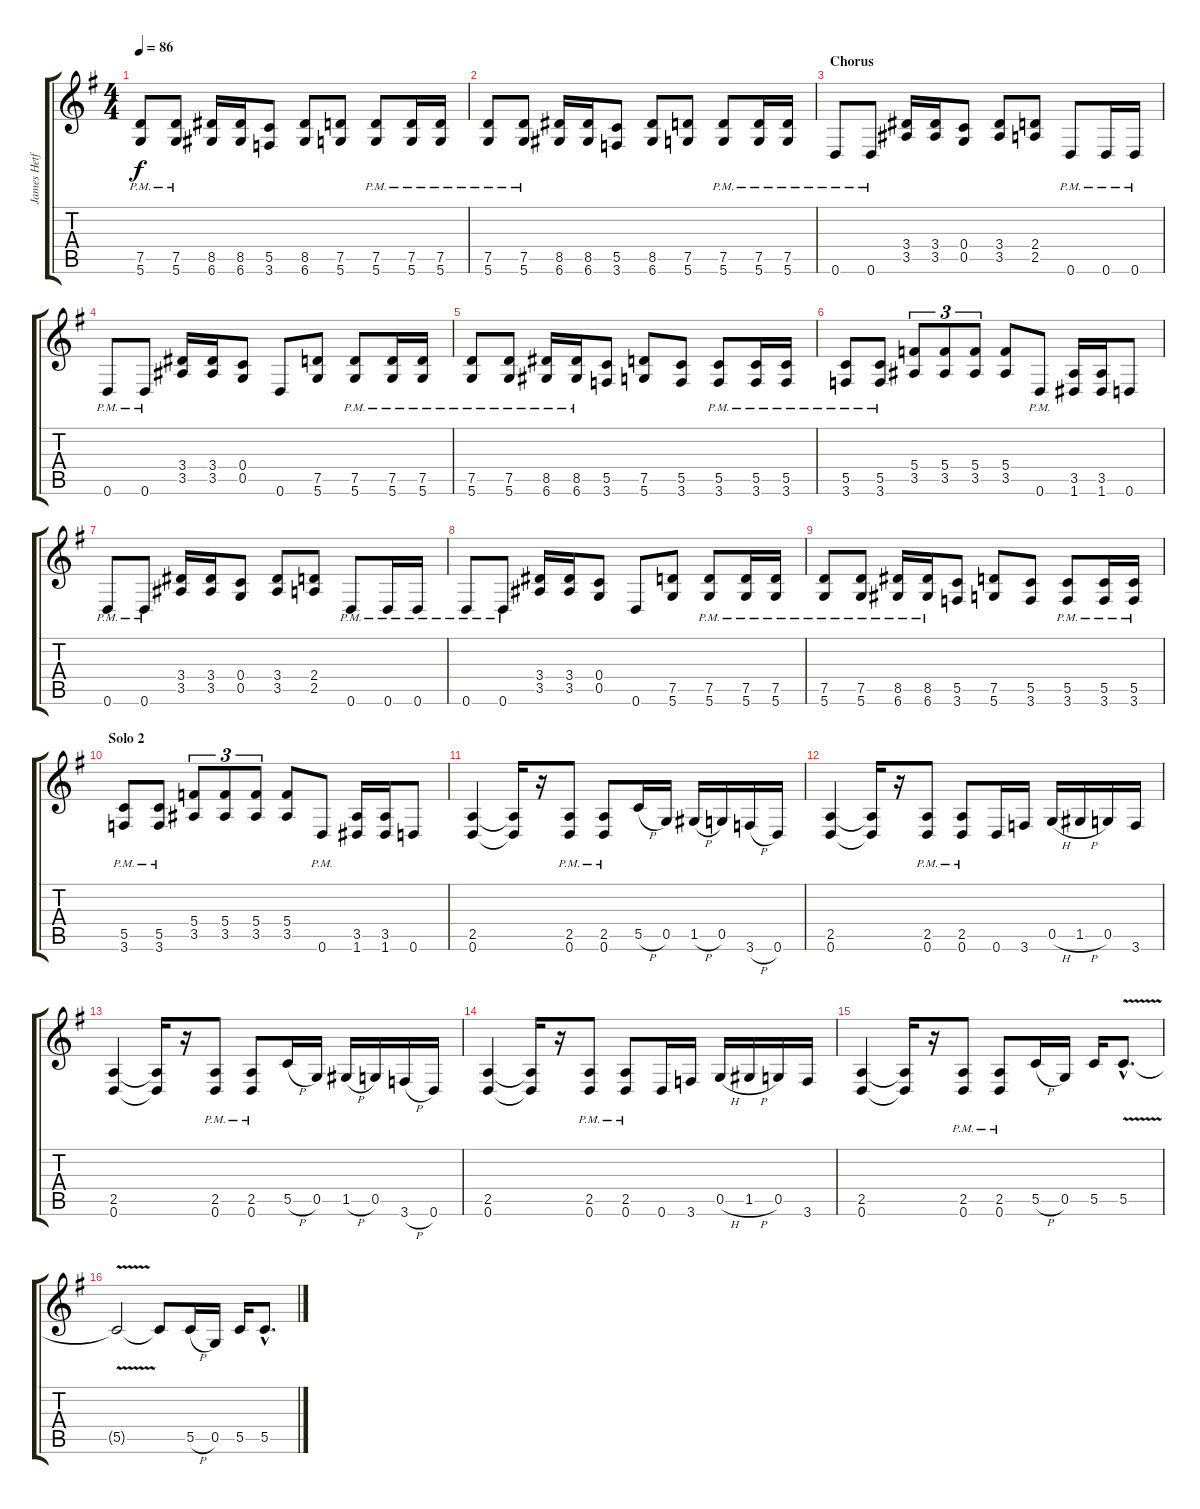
\track ("James Hetfield" "James Hetf") {instrument overdrivenguitar}
\staff {score tabs}
\tuning (D4 A3 F3 C3 G2 D2) {hide}
\ts (4 4)
\tempo 86
\clef g2
\ks g
(7.5{pm} 5.6{pm}).8{dy f} (7.5{pm} 5.6{pm}).8 (8.5 6.6).16 (8.5 6.6).16 (5.5 3.6).8 (8.5 6.6).8 (7.5 5.6).8 (7.5{pm} 5.6{pm}).8 (7.5{pm} 5.6{pm}).16 (7.5{pm} 5.6{pm}).16 |
(7.5{pm} 5.6{pm}).8 (7.5{pm} 5.6{pm}).8 (8.5 6.6).16 (8.5 6.6).16 (5.5 3.6).8 (8.5 6.6).8 (7.5 5.6).8 (7.5{pm} 5.6{pm}).8 (7.5{pm} 5.6{pm}).16 (7.5{pm} 5.6{pm}).16 |
\section ("" "Chorus")
0.6{pm}.8 0.6{pm}.8 (3.4 3.5).16 (3.4 3.5).16 (0.4 0.5).8 (3.4 3.5).8 (2.4 2.5).8 0.6{pm}.8 0.6{pm}.16 0.6{pm}.16 |
0.6{pm}.8 0.6{pm}.8 (3.4 3.5).16 (3.4 3.5).16 (0.4 0.5).8 0.6.8 (7.5 5.6).8 (7.5{pm} 5.6{pm}).8 (7.5{pm} 5.6{pm}).16 (7.5{pm} 5.6{pm}).16 |
(7.5{pm} 5.6{pm}).8 (7.5{pm} 5.6{pm}).8 (8.5{pm} 6.6{pm}).16 (8.5{pm} 6.6{pm}).16 (5.5 3.6).8 (7.5 5.6).8 (5.5 3.6).8 (5.5{pm} 3.6{pm}).8 (5.5{pm} 3.6{pm}).16 (5.5{pm} 3.6{pm}).16 |
(5.5{pm} 3.6{pm}).8 (5.5{pm} 3.6{pm}).8 (5.4 3.5).8{tu (3 2)} (5.4 3.5).8{tu (3 2)} (5.4 3.5).8{tu (3 2)} (5.4 3.5).8 0.6{pm}.8 (3.5 1.6).16 (3.5 1.6).16 0.6.8 |
0.6{pm}.8 0.6{pm}.8 (3.4 3.5).16 (3.4 3.5).16 (0.4 0.5).8 (3.4 3.5).8 (2.4 2.5).8 0.6{pm}.8 0.6{pm}.16 0.6{pm}.16 |
0.6{pm}.8 0.6{pm}.8 (3.4 3.5).16 (3.4 3.5).16 (0.4 0.5).8 0.6.8 (7.5 5.6).8 (7.5{pm} 5.6{pm}).8 (7.5{pm} 5.6{pm}).16 (7.5{pm} 5.6{pm}).16 |
(7.5{pm} 5.6{pm}).8 (7.5{pm} 5.6{pm}).8 (8.5{pm} 6.6{pm}).16 (8.5{pm} 6.6{pm}).16 (5.5 3.6).8 (7.5 5.6).8 (5.5 3.6).8 (5.5{pm} 3.6{pm}).8 (5.5{pm} 3.6{pm}).16 (5.5{pm} 3.6{pm}).16 |
\section ("" "Solo 2")
(5.5{pm} 3.6{pm}).8 (5.5{pm} 3.6{pm}).8 (5.4 3.5).8{tu (3 2)} (5.4 3.5).8{tu (3 2)} (5.4 3.5).8{tu (3 2)} (5.4 3.5).8 0.6{pm}.8 (3.5 1.6).16 (3.5 1.6).16 0.6.8 |
(2.5 0.6).4 (2.5{t} 0.6{t}).16 r.16 (2.5{pm} 0.6{pm}).8 (2.5{pm} 0.6{pm}).8 5.5{h}.16 0.5.16 1.5{h}.16 0.5.16 3.6{h}.16 0.6.16 |
(2.5 0.6).4 (2.5{t} 0.6{t}).16 r.16 (2.5{pm} 0.6{pm}).8 (2.5{pm} 0.6{pm}).8 0.6.16 3.6.16 0.5{h}.16 1.5{h}.16 0.5.16 3.6.16 |
(2.5 0.6).4 (2.5{t} 0.6{t}).16 r.16 (2.5{pm} 0.6{pm}).8 (2.5{pm} 0.6{pm}).8 5.5{h}.16 0.5.16 1.5{h}.16 0.5.16 3.6{h}.16 0.6.16 |
(2.5 0.6).4 (2.5{t} 0.6{t}).16 r.16 (2.5{pm} 0.6{pm}).8 (2.5{pm} 0.6{pm}).8 0.6.16 3.6.16 0.5{h}.16 1.5{h}.16 0.5.16 3.6.16 |
(2.5 0.6).4 (2.5{t} 0.6{t}).16 r.16 (2.5{pm} 0.6{pm}).8 (2.5{pm} 0.6{pm}).8 5.5{h}.16 0.5.16 5.5.16 5.5{v hac}.8{d} |
5.5{t}.2 5.5{t}.8 5.5{h}.16 0.5.16 5.5.16 5.5{hac}.8{d}
